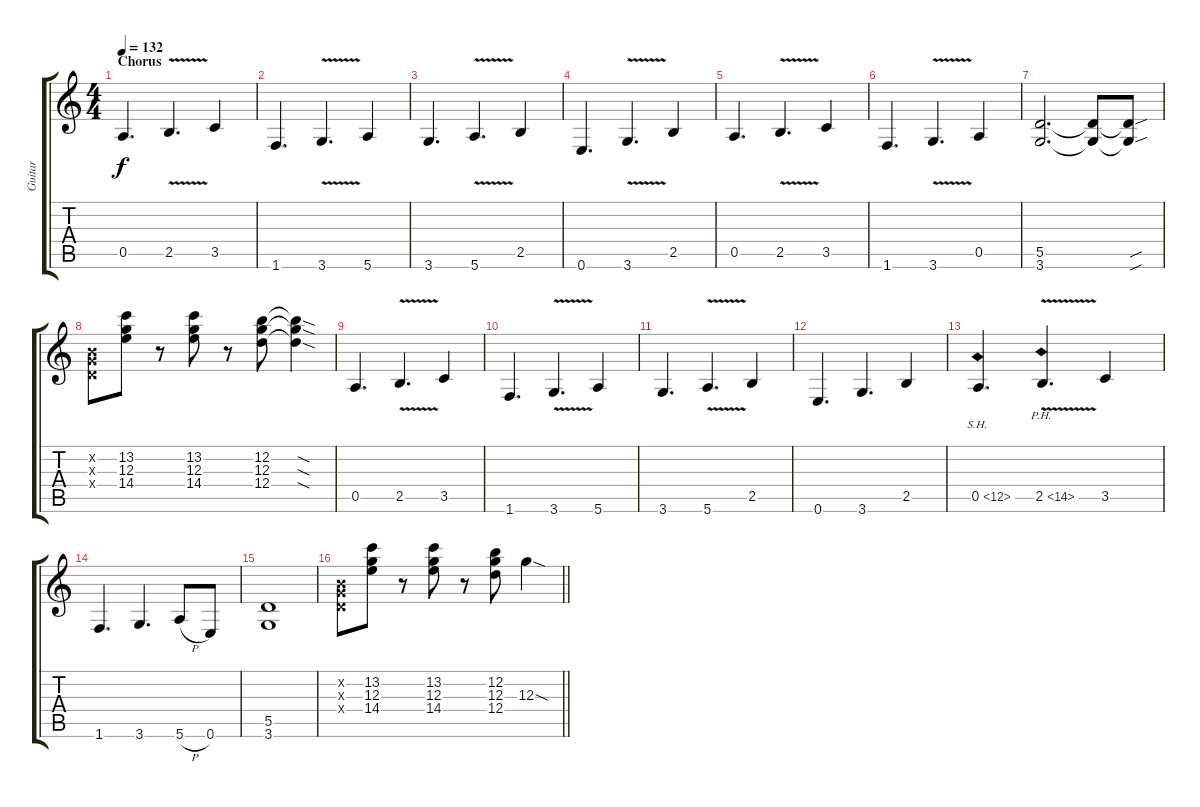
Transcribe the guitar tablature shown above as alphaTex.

\track ("Guitar" "Guitar") {instrument distortionguitar}
\staff {score tabs}
\tuning (E4 B3 G3 D3 A2 E2) {hide}
\ts (4 4)
\section ("" "Chorus")
\tempo 132
\clef g2
\ks c
0.5.4{d dy f} 2.5{v}.4{d} 3.5.4 |
1.6.4{d} 3.6{v}.4{d} 5.6.4 |
3.6.4{d} 5.6{v}.4{d} 2.5.4 |
0.6.4{d} 3.6{v}.4{d} 2.5.4 |
0.5.4{d} 2.5{v}.4{d} 3.5.4 |
1.6.4{d} 3.6{v}.4{d} 0.5.4 |
(5.5 3.6).2{d} (5.5{t} 3.6{t}).8 (5.5{sou t} 3.6{sou t}).8 |
(0.2{x} 0.3{x} 0.4{x}).8 (13.2 12.3 14.4).8 r.8 (13.2 12.3 14.4).8 r.8 (12.2 12.3 12.4).8 (12.2{sod t} 12.3{sod t} 12.4{sod t}).4 |
0.5.4{d} 2.5{v}.4{d} 3.5.4 |
1.6.4{d} 3.6{v}.4{d} 5.6.4 |
3.6.4{d} 5.6{v}.4{d} 2.5.4 |
0.6.4{d} 3.6.4{d} 2.5.4 |
0.5{sh 12}.4{d} 2.5{ph 12 v}.4{d} 3.5.4 |
1.6.4{d} 3.6.4{d} 5.6{h}.8 0.6.8 |
(5.5 3.6).1 |
\barLineRight lightlight
(0.2{x} 0.3{x} 0.4{x}).8 (13.2 12.3 14.4).8 r.8 (13.2 12.3 14.4).8 r.8 (12.2 12.3 12.4).8 12.3{sod}.4
